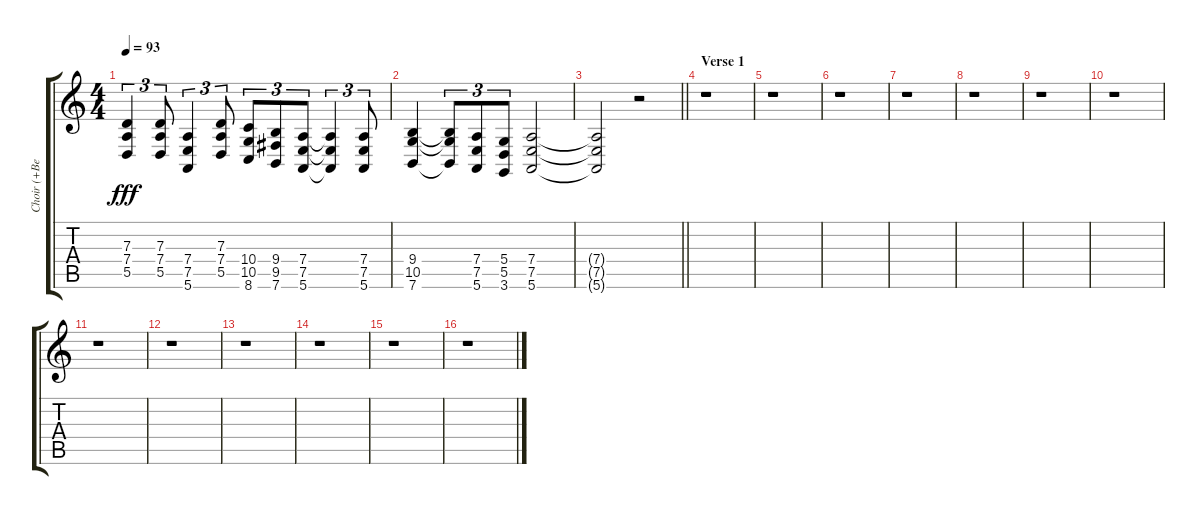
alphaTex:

\track ("Choir (+Bell (+Timpani))" "Choir (+Be") {instrument pad4choir}
\staff {score tabs}
\tuning (E4 B3 G3 D3 A2 E2) {hide}
\ts (4 4)
\tempo 93
\clef g2
\ks aminor
(7.3 7.4 5.5).4{tu (3 2) dy fff} (7.3 7.4 5.5).8{tu (3 2)} (7.4 7.5 5.6).4{tu (3 2)} (7.3 7.4 5.5).8{tu (3 2)} (10.4 10.5 8.6).8{tu (3 2)} (9.4 9.5 7.6).8{tu (3 2)} (7.4 7.5 5.6).8{tu (3 2)} (7.4{t} 7.5{t} 5.6{t}).4{tu (3 2)} (7.4 7.5 5.6).8{tu (3 2)} |
(9.4 10.5 7.6).4 (9.4{t} 10.5{t} 7.6{t}).8{tu (3 2)} (7.4 7.5 5.6).8{tu (3 2)} (5.4 5.5 3.6).8{tu (3 2)} (7.4 7.5 5.6).2 |
\barLineRight lightlight
(7.4{t} 7.5{t} 5.6{t}).2 r.2 |
\section ("" "Verse 1")
r.1 |
r.1 |
r.1 |
r.1 |
r.1 |
r.1 |
r.1 |
r.1 |
r.1 |
r.1 |
r.1 |
r.1 |
r.1
